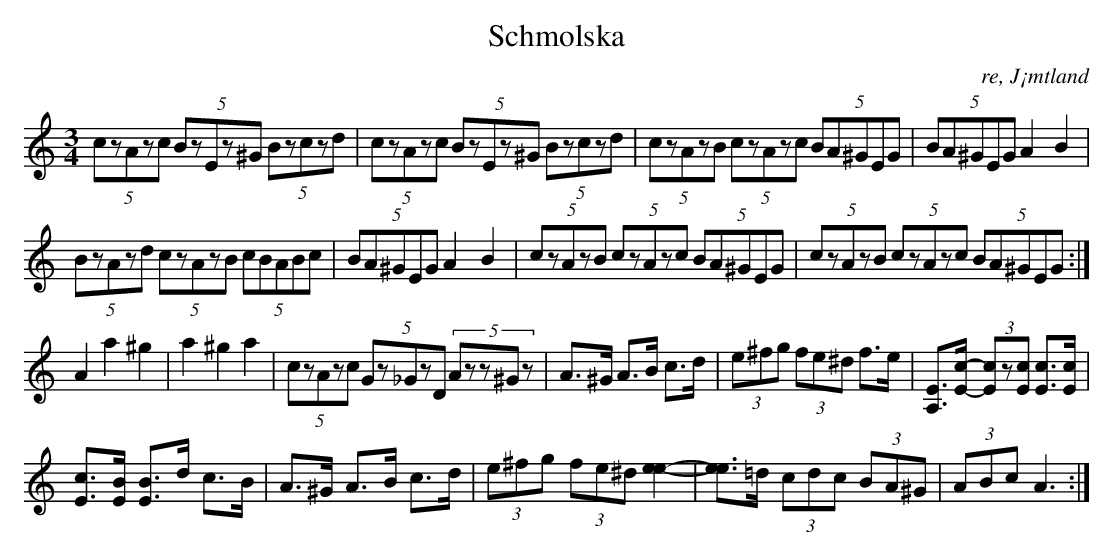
X:1
T:Schmolska
O: re, J¡mtland
M:3/4
L:1/8
K:Am
(5:2 czAzc (5:2Bz-Ez^G (5:2Bzczd| (5:2 czAzc (5:2Bz-Ez^G (5:2Bzczd|(5:2czAzB (5:2czAzc (5:2BA^GEG| (5:2BA^GEG  A2 B2|
 (5:2BzAzd (5:2czAzB (5:2cBABc|   (5:2BA^GEG  A2 B2|   (5:2czAzB (5:2czAzc (5:2BA^GEG|  (5:2czAzB (5:2czAzc (5:2BA^GEG:|
A2 a2 ^g2|a2 ^g2 a2| (5:2 czAzc (5:2Gz_GzD (5:2Azz^Gz | A>^G A>B c>d | (3e^fg (3fe^d f>e | [EA,]>[c-E-] (3[cE]z[cE] [cE]>[cE] |
[cE]>[BE] [BE]>d c>B | A>^G A>B c>d | (3e^fg (3fe^d [e2-e2-] | [ee]>=d (3cdc (3BA^G | (3ABc A3 :|]
